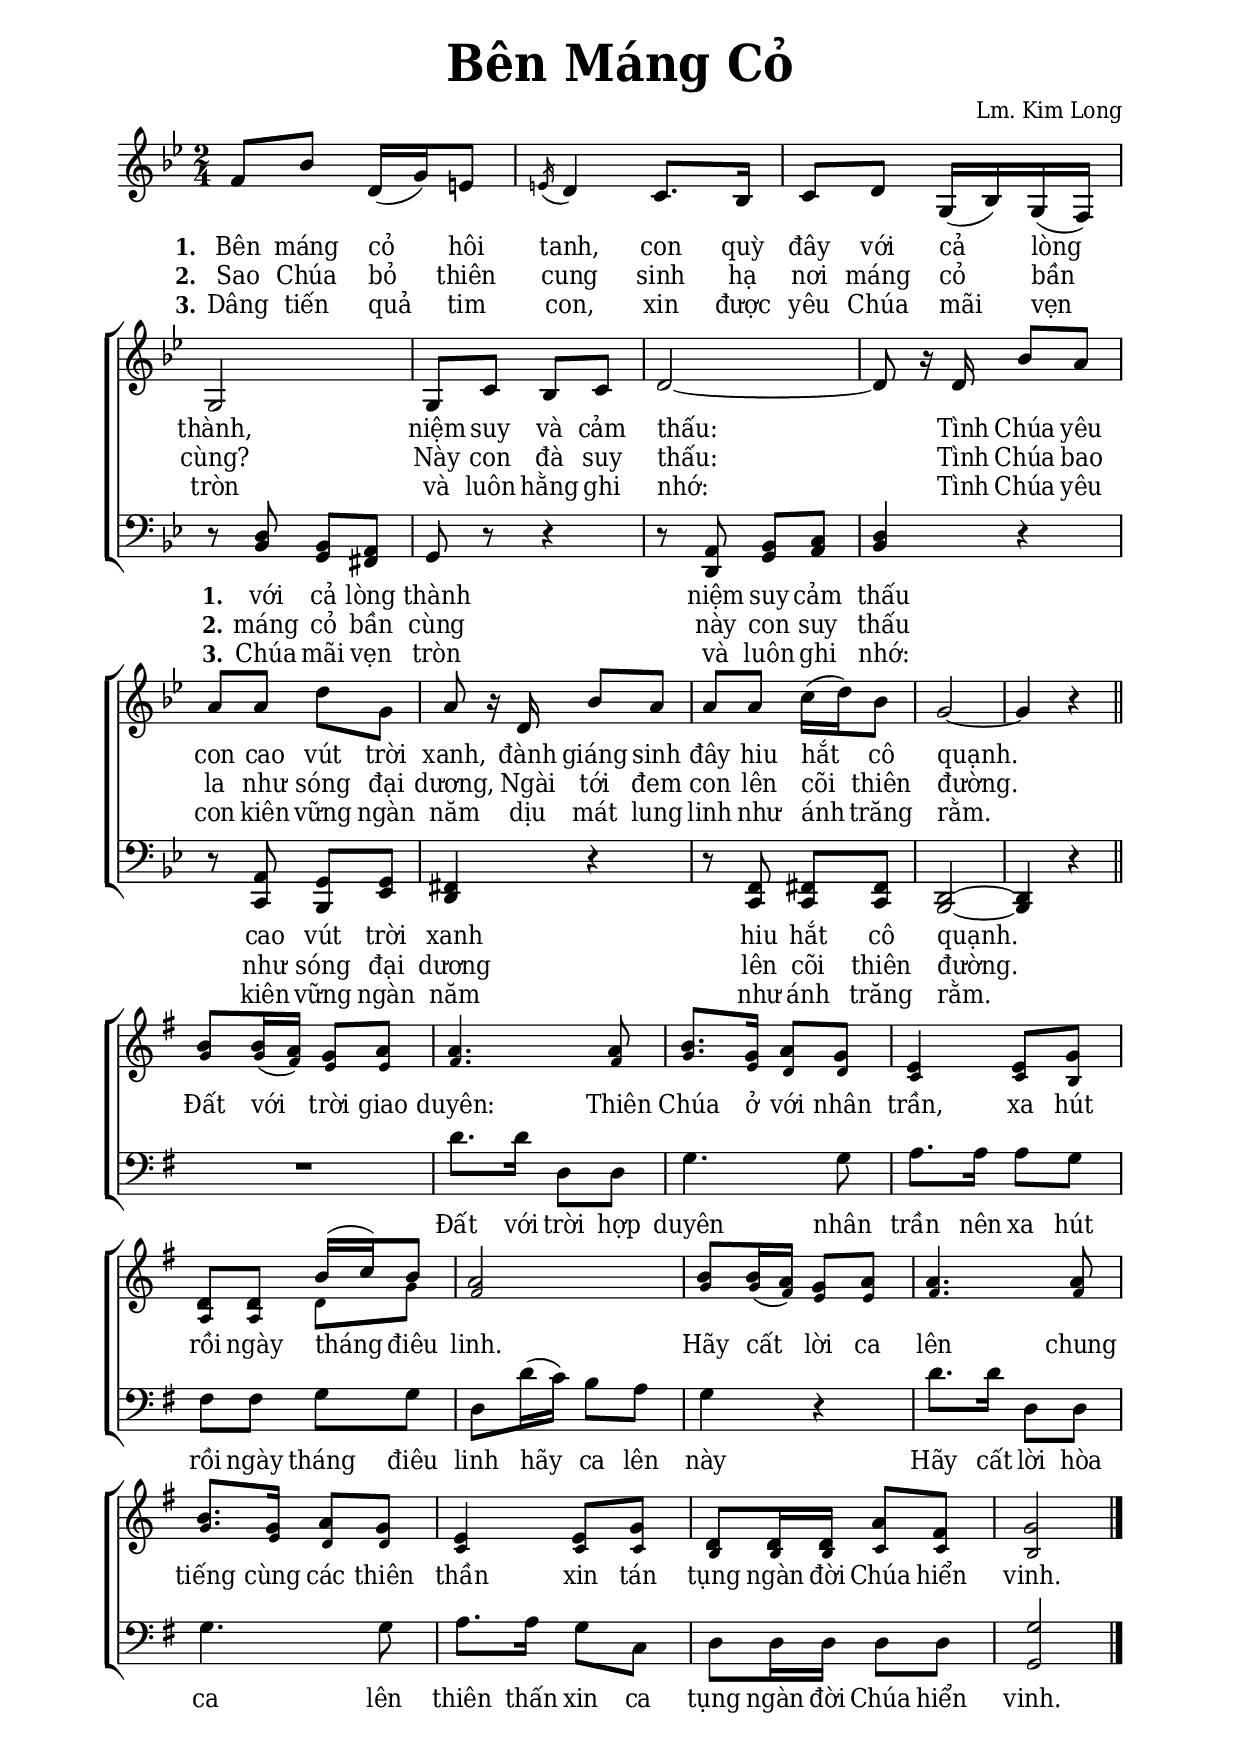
% Cài đặt chung
\version "2.22.1"
\include "english.ly"

\header {
  title = \markup { \fontsize #3 "Bên Máng Cỏ" }
  composer = "Lm. Kim Long"
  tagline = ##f
}

% Nhạc
nhacDiepKhucSop = \relative c' {
  f8 bf d,16 (g) e!8 |
  \slashedGrace { e16 ( } d4) c8. bf16 |
  c8 d g,16 (bf) g (f) | \break
  g2 |
  g8 c bf c |
  d2 ~ |
  d8 r16 d bf'8 a |
  a a d g, |
  a r16 d, bf'8 a |
  a a c16 (d) bf8 |
  g2 ~ |
  g4 r \bar "||" \break
  
  \set Staff.printKeyCancellation = ##f
  \set Staff.explicitKeySignatureVisibility = #end-of-line-invisible
  \override Staff.TimeSignature.break-visibility = #end-of-line-invisible
  \key g \major
  %\time 2/4
  b8 b16 (a) g8 a |
  a4. a8 |
  b8. g16 a8 g |
  e4 e8 g |
  d d b'16 (c) b8 |
  a2 |
  b8 b16 (a) g8 a |
  a4. a8 |
  b8. g16 a8 g |
  e4 e8 g |
  d8 d16 d a'8 fs |
  g2 \bar "|."
}

nhacDiepKhucAlto = \relative c'' {
  R2*12
  
  \set Staff.printKeyCancellation = ##f
  \set Staff.explicitKeySignatureVisibility = #end-of-line-invisible
  \override Staff.TimeSignature.break-visibility = #end-of-line-invisible
  \key g \major
  g8 g16 (fs) e8 e |
  fs4. fs8 |
  g8. e16 d8 d |
  c4 c8 b |
  a a d [g] |
  fs2 |
  g8 g16 (fs) e8 e |
  fs4. fs8 |
  g8. e16 d8 d |
  c4 c8 c |
  b b16 b c8 c |
  b2
}

nhacDiepKhucTenor = \relative c {
  R2*3
  r8 d bf a |
  g r8 r4 |
  r8 a bf c |
  d4 r |
  r8 a g g |
  fs4 r |
  r8 f fs fs |
  d2 ~ |
  d4 r |
  
  \set Staff.printKeyCancellation = ##f
  \set Staff.explicitKeySignatureVisibility = #end-of-line-invisible
  \key g \major
  R2
  d''8. d16 d,8 d |
  g4. g8 |
  a8. a16 a8 g |
  fs fs g g |
  d d'16 (c) b8 a |
  g4 r |
  d'8. d16 d,8 d |
  g4. g8 |
  a8. a16 g8 c, |
  d8 d16 d d8 d |
  <g g,>2
}

nhacDiepKhucBas = \relative c {
  R2*3
  r8 bf g fs |
  g r r4 |
  r8 d g a |
  bf4 r |
  r8 c, bf ef |
  d4 r |
  r8 c c c |
  bf2 ~ |
  bf4 r |
}

% Lời
loiPhienKhucSopMot = \lyricmode {
  \set stanza = "1."
  Bên máng cỏ hôi tanh,
  con quỳ đây với cả lòng thành,
  niệm suy và cảm thấu:
  Tình Chúa yêu con cao vút trời xanh,
  đành giáng sinh đây hiu hắt cô quạnh.
  
  Đất với trời giao duyên:
  Thiên Chúa ở với nhân trần,
  xa hút rồi ngày tháng điêu linh.
  Hãy cất lời ca lên chung tiếng cùng các thiên thần
  xin tán tụng ngàn đời Chúa hiển vinh.
}

loiPhienKhucSopHai = \lyricmode {
  \set stanza = "2."
  Sao Chúa bỏ thiên cung
  sinh hạ nơi máng cỏ bần cùng?
  Này con đà suy thấu:
  Tình Chúa bao la như sóng đại dương,
  Ngài tới đem con lên cõi thiên đường.
}

loiPhienKhucSopBa = \lyricmode {
  \set stanza = "3."
  Dâng tiến quả tim con,
  xin được yêu Chúa mãi vẹn tròn
  và luôn hằng ghi nhớ:
  Tình Chúa yêu con kiên vững ngàn năm
  dịu mát lung linh như ánh trăng rằm.
}

loiPhienKhucBasMot = \lyricmode {
  \set stanza = "1."
  với cả lòng thành
  niệm suy cảm thấu
  cao vút trời xanh
  hiu hắt cô quạnh.
  
  Đất với trời hợp duyên
  nhân trần nên xa hút rồi ngày tháng điêu linh
  hãy ca lên này
  Hãy cất lời hòa ca lên
  thiên thấn xin ca tụng ngàn đời Chúa hiển vinh.
}

loiPhienKhucBasHai = \lyricmode {
  \set stanza = "2."
  máng cỏ bần cùng
  này con suy thấu
  như sóng đại dương
  lên cõi thiên đường.
}

loiPhienKhucBasBa = \lyricmode {
  \set stanza = "3."
  Chúa mãi vẹn tròn
  và luôn ghi nhớ:
  kiên vững ngàn năm
  như ánh trăng rằm.
}


% Dàn trang
\paper {
  #(set-paper-size "a4")
  top-margin = 5\mm
  bottom-margin = 5\mm
  left-margin = 20\mm
  right-margin = 20\mm
  indent = #0
  #(define fonts
    (make-pango-font-tree
      "Deja Vu Serif Condensed"
      "Deja Vu Serif Condensed"
      "Deja Vu Serif Condensed"
      (/ 20 20)))
  print-page-number = #f
  page-count = #1
}

TongNhip = {
  \key bf \major \time 2/4
  \set Timing.beamExceptions = #'()
  \set Timing.baseMoment = #(ly:make-moment 1/4)
  \set Timing.beatStructure = #'(1 1)
}

% Đổi kích thước nốt cho bè phụ
notBePhu =
#(define-music-function (font-size music) (number? ly:music?)
   (for-some-music
     (lambda (m)
       (if (music-is-of-type? m 'rhythmic-event)
           (begin
             (set! (ly:music-property m 'tweaks)
                   (cons `(font-size . ,font-size)
                         (ly:music-property m 'tweaks)))
             #t)
           #f))
     music)
   music)

\score {
  \new ChoirStaff <<
    \new Staff \with {
        \consists "Merge_rests_engraver"
        printPartCombineTexts = ##f
      }
      <<
      \new Voice \TongNhip \partCombine 
        \nhacDiepKhucSop
        \notBePhu -2 { \nhacDiepKhucAlto }
      \new NullVoice = beSop \nhacDiepKhucSop
      \new Lyrics \lyricsto beSop \loiPhienKhucSopMot
      \new Lyrics \lyricsto beSop \loiPhienKhucSopHai
      \new Lyrics \lyricsto beSop \loiPhienKhucSopBa
      >>
    \new Staff \with {
        \consists "Merge_rests_engraver"
        printPartCombineTexts = ##f
      }
      <<
        \clef bass
        \new Voice \TongNhip \partCombine 
          \nhacDiepKhucTenor
          \nhacDiepKhucBas
        \new NullVoice = beBas \nhacDiepKhucTenor
        \new Lyrics \lyricsto beBas \loiPhienKhucBasMot
        \new Lyrics \lyricsto beBas \loiPhienKhucBasHai
        \new Lyrics \lyricsto beBas \loiPhienKhucBasBa
    >>
  >>
  \layout {
    %\override Lyrics.LyricSpace.minimum-distance = #0.6
    %\override LyricHyphen.minimum-distance = #0.6
    \override Score.BarNumber.break-visibility = ##(#f #f #f)
    \override Score.SpacingSpanner.uniform-stretching = ##t
    \context {
      \Staff \RemoveEmptyStaves
      \override VerticalAxisGroup.remove-first = ##t
    }
  }
}